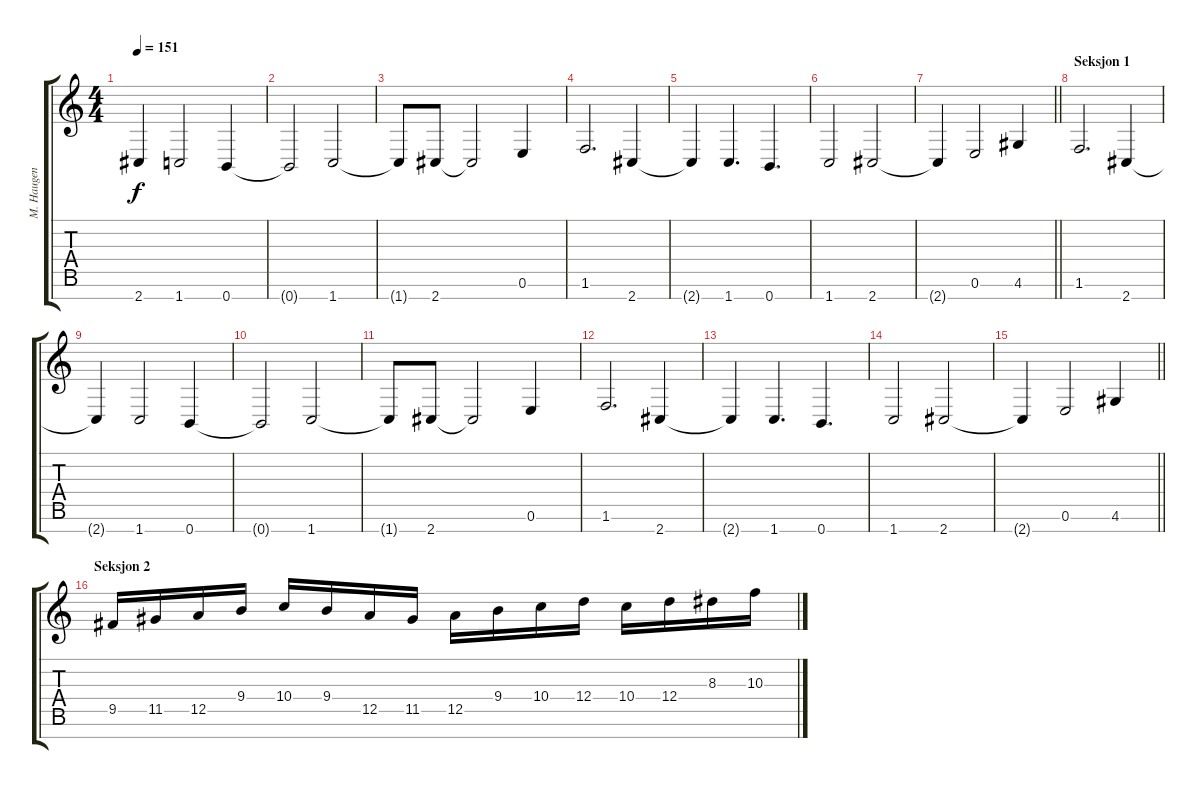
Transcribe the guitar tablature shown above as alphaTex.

\track ("M. Haugen" "M. Haugen") {instrument distortionguitar}
\staff {score tabs}
\tuning (E4 B3 G3 D3 A2 E2 B1) {hide}
\ts (4 4)
\tempo 151
\clef g2
\ks c
2.7{t}.4{dy f} 1.7.2 0.7.4 |
0.7{t}.2 1.7.2 |
1.7{t}.8 2.7.8 2.7{t}.2 0.6.4 |
1.6.2{d} 2.7.4 |
2.7{t}.4 1.7.4{d} 0.7.4{d} |
1.7.2 2.7.2 |
\barLineRight lightlight
2.7{t}.4 0.6.2 4.6.4 |
\section ("" "Seksjon 1")
1.6.2{d} 2.7.4 |
2.7{t}.4 1.7.2 0.7.4 |
0.7{t}.2 1.7.2 |
1.7{t}.8 2.7.8 2.7{t}.2 0.6.4 |
1.6.2{d} 2.7.4 |
2.7{t}.4 1.7.4{d} 0.7.4{d} |
1.7.2 2.7.2 |
\barLineRight lightlight
2.7{t}.4 0.6.2 4.6.4 |
\section ("" "Seksjon 2")
9.5.16{volume 14} 11.5.16 12.5.16 9.4.16 10.4.16 9.4.16 12.5.16 11.5.16 12.5.16 9.4.16 10.4.16 12.4.16 10.4.16 12.4.16 8.3.16 10.3.16
